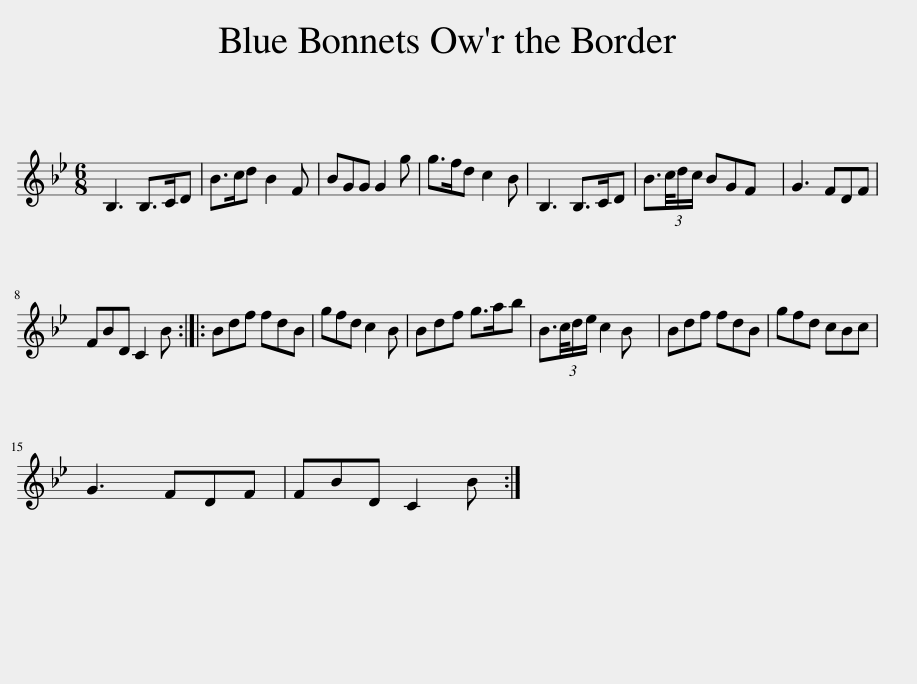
X:1
L:1/8
M:6/8
I:linebreak $
K:Bb
V:1 treble
V:1
 B,3 B,>CD | B>cd B2 F | BGG G2 g | g>fd c2 B | B,3 B,>CD | %5
 B3/2(3c/4d/c/ BGF x/24 | G3 FDF |$ FBD C2 B :: Bdf fdB | gfd c2 B | %10
 Bdf g>ab | B3/2(3c/4d/e/ c2 B x/24 | Bdf fdB | gfd cBc |$ G3 FDF | %15
 FBD C2 B :| %16
